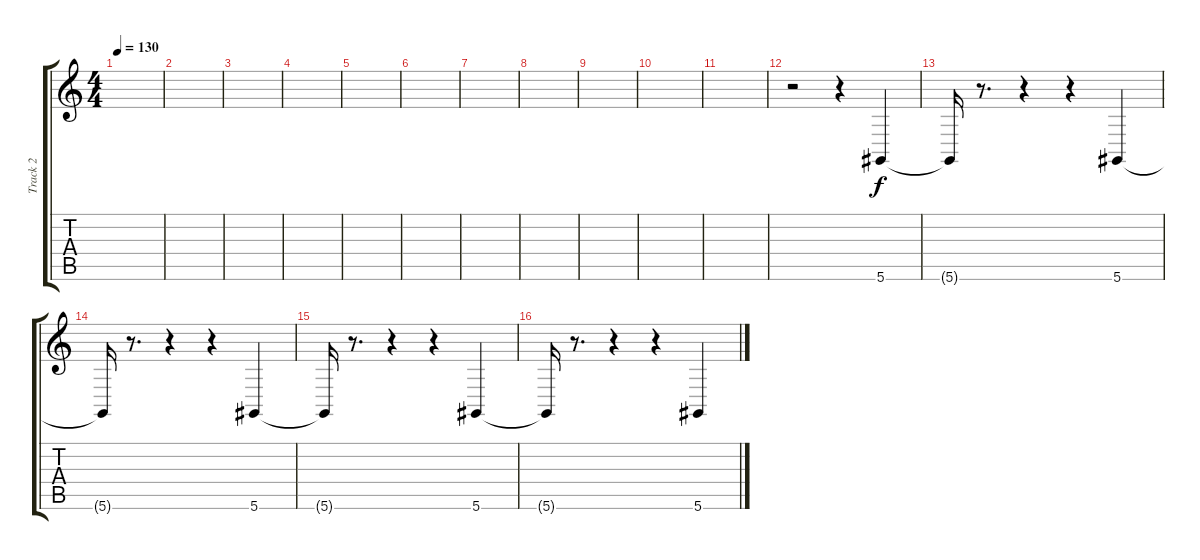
\track ("Track 2" "Track 2") {instrument electricpiano1}
\staff {score tabs}
\tuning (Eb4 Bb3 Gb3 Db3 Ab2 Eb2) {hide}
\ts (4 4)
\tempo 130
\clef g2
\ks c
|
|
|
|
|
|
|
|
|
|
|
r.2 r.4 5.6.4{volume 16 instrument reversecymbal} |
5.6{t}.16 r.8{d} r.4 r.4 5.6.4{volume 16 instrument reversecymbal} |
5.6{t}.16 r.8{d} r.4 r.4 5.6.4{volume 16 instrument reversecymbal} |
5.6{t}.16 r.8{d} r.4 r.4 5.6.4{volume 16 instrument reversecymbal} |
5.6{t}.16 r.8{d} r.4 r.4 5.6.4{volume 16 instrument reversecymbal}
